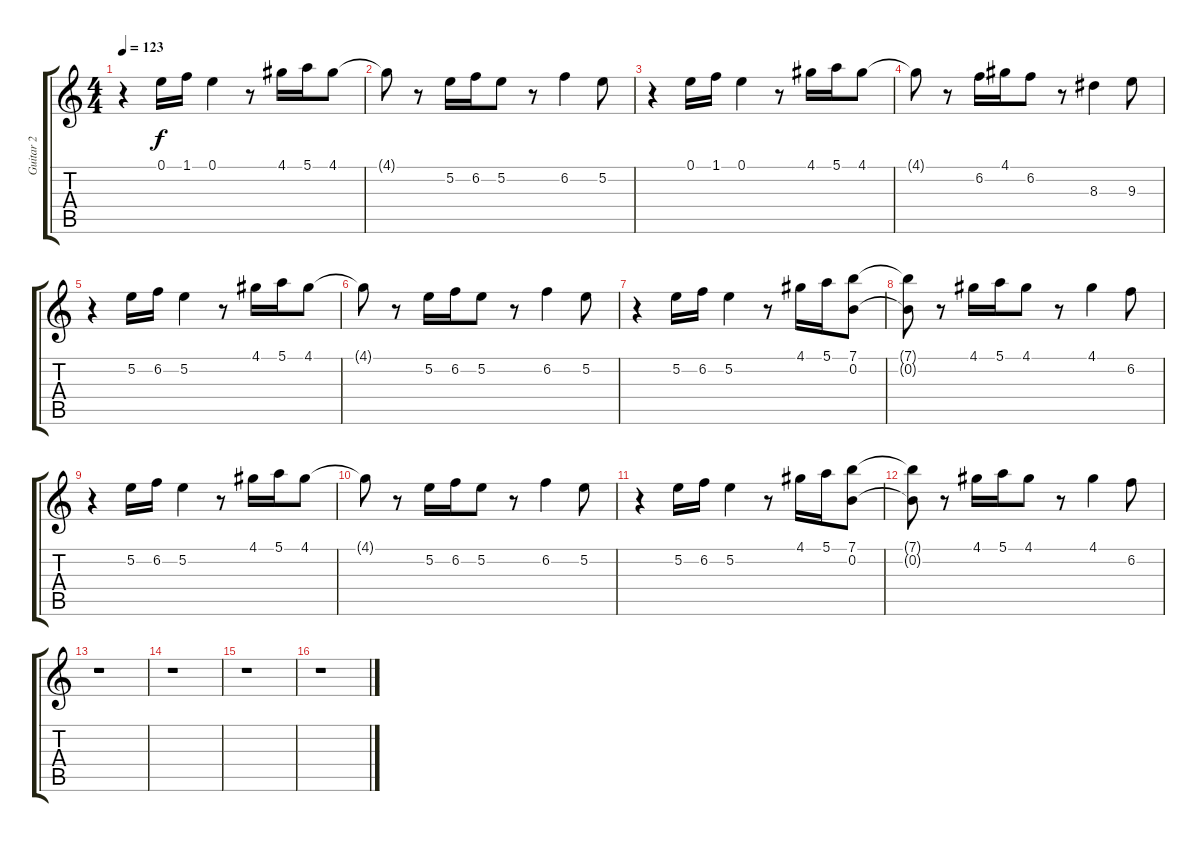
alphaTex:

\track ("Guitar 2" "Guitar 2") {instrument overdrivenguitar}
\staff {score tabs}
\tuning (E4 B3 G3 D3 A2 E2) {hide}
\ts (4 4)
\tempo 123
\clef g2
\ks c
r.4{dy f instrument overdrivenguitar} 0.1.16 1.1.16 0.1.4 r.8 4.1.16 5.1.16 4.1.8 |
4.1{t}.8 r.8 5.2.16 6.2.16 5.2.8 r.8 6.2.4 5.2.8 |
r.4 0.1.16 1.1.16 0.1.4 r.8 4.1.16 5.1.16 4.1.8 |
4.1{t}.8 r.8 6.2.16 4.1.16 6.2.8 r.8 8.3.4 9.3.8 |
r.4 5.2.16 6.2.16 5.2.4 r.8 4.1.16 5.1.16 4.1.8 |
4.1{t}.8 r.8 5.2.16 6.2.16 5.2.8 r.8 6.2.4 5.2.8 |
r.4 5.2.16 6.2.16 5.2.4 r.8 4.1.16 5.1.16 (7.1 0.2).8 |
(7.1{t} 0.2{t}).8 r.8 4.1.16 5.1.16 4.1.8 r.8 4.1.4 6.2.8 |
r.4 5.2.16 6.2.16 5.2.4 r.8 4.1.16 5.1.16 4.1.8 |
4.1{t}.8 r.8 5.2.16 6.2.16 5.2.8 r.8 6.2.4 5.2.8 |
r.4 5.2.16 6.2.16 5.2.4 r.8 4.1.16 5.1.16 (7.1 0.2).8 |
(7.1{t} 0.2{t}).8 r.8 4.1.16 5.1.16 4.1.8 r.8 4.1.4 6.2.8 |
r.1 |
r.1 |
r.1 |
r.1
